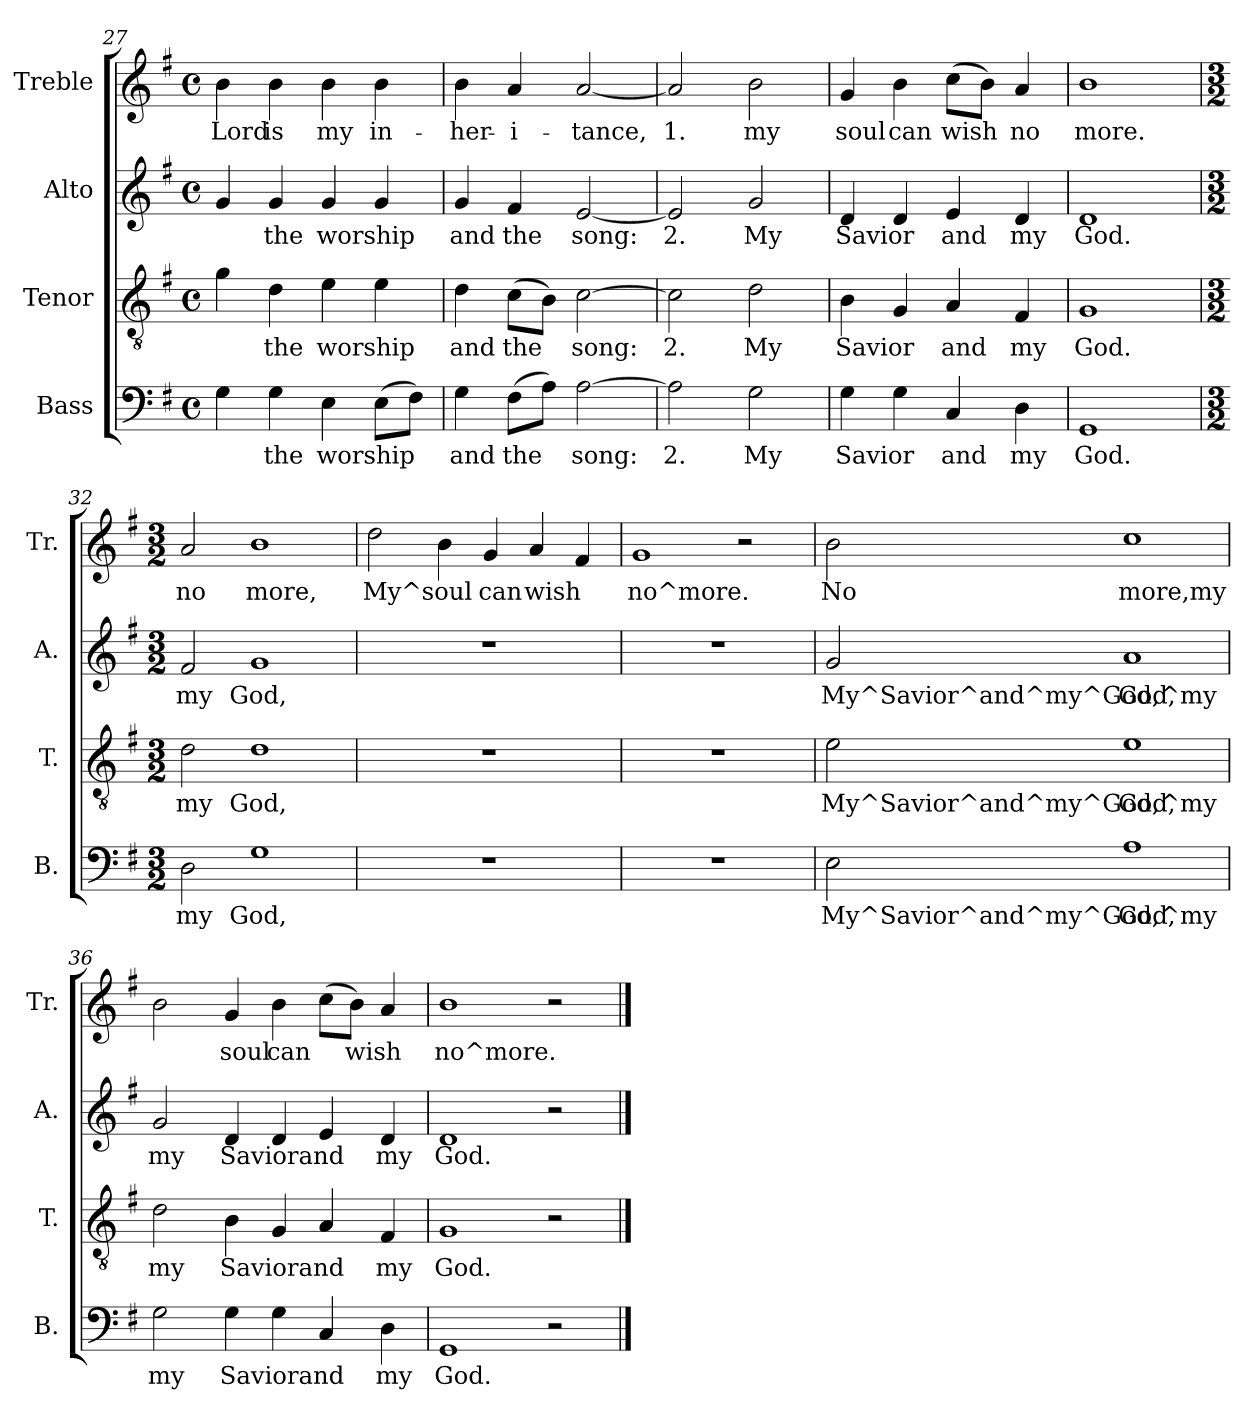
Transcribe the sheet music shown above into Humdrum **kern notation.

**kern	**text	**kern	**text	**kern	**text	**kern	**text
*part4	*part4	*part3	*part3	*part2	*part2	*part1	*part1
*staff4	*staff4	*staff3	*staff3	*staff2	*staff2	*staff1	*staff1
*I"Bass	*	*I"Tenor	*	*I"Alto	*	*I"Treble	*
*I'B.	*	*I'T.	*	*I'A.	*	*I'Tr.	*
*clefF4	*	*clefGv2	*	*clefG2	*	*clefG2	*
*k[f#]	*	*k[f#]	*	*k[f#]	*	*k[f#]	*
*G:	*	*G:	*	*G:	*	*G:	*
*M4/4	*	*M4/4	*	*M4/4	*	*M4/4	*
*met(c)	*	*met(c)	*	*met(c)	*	*met(c)	*
=27	=27	=27	=27	=27	=27	=27	=27
!	!LO:LY:a:rj	!	!LO:LY:a:rj	!	!LO:LY:b:rj	!	!LO:LY:b:rj
4G\	.	4g\	.	4g/	.	4b\	Lord
!	!LO:LY:a:rj	!	!LO:LY:a:rj	!	!LO:LY:b:rj	!	!LO:LY:b:rj
4G\	the	4d\	the	4g/	the	4b\	is
!	!LO:LY:a:rj	!	!LO:LY:a:rj	!	!LO:LY:b:rj	!	!LO:LY:b:rj
4E\	worship	4e\	worship	4g/	worship	4b\	my
!	!LO:LY:a:rj	!	!LO:LY:a:rj	!	!LO:LY:b:rj	!	!LO:LY:b:rj
(>8E\L	.	4e\	.	4g/	.	4b\	in-
!	!LO:LY:a:rj	!	!	!	!	!	!
8F#\J)	.	.	.	.	.	.	.
=28	=28	=28	=28	=28	=28	=28	=28
!	!LO:LY:a:rj	!	!LO:LY:a:rj	!	!LO:LY:b:rj	!	!LO:LY:b:rj
4G\	and	4d\	and	4g/	and	4b\	-her-
!	!LO:LY:a:rj	!	!LO:LY:a:rj	!	!LO:LY:b:rj	!	!LO:LY:b:rj
(>8F#\L	the	(>8c\L	the	4f#/	the	4a/	-i-
!	!LO:LY:a:rj	!	!LO:LY:a:rj	!	!	!	!
8A\J)	.	8B\J)	.	.	.	.	.
!	!LO:LY:a:rj	!	!LO:LY:a:rj	!	!LO:LY:b:rj	!	!LO:LY:b:rj
[<2A\	song:	[<2c\	song:	[<2e/	song:	[<2a/	-tance,
!!LO:LB:g=z
=29	=29	=29	=29	=29	=29	=29	=29
!	!LO:LY:a:rj	!	!LO:LY:a:rj	!	!LO:LY:b:rj	!	!LO:LY:b:rj
2A\]	2.	2c\]	2.	2e/]	2.	2a/]	1.
!	!LO:LY:a:rj	!	!LO:LY:a:rj	!	!LO:LY:b:rj	!	!LO:LY:b:rj
2G\	My	2d\	My	2g/	My	2b\	my
=30	=30	=30	=30	=30	=30	=30	=30
!	!LO:LY:a:rj	!	!LO:LY:a:rj	!	!LO:LY:b:rj	!	!LO:LY:b:rj
4G\	Savior	4B\	Savior	4d/	Savior	4g/	soul
!	!LO:LY:a:rj	!	!LO:LY:a:rj	!	!LO:LY:b:rj	!	!LO:LY:b:rj
4G\	.	4G/	.	4d/	.	4b\	can
!	!LO:LY:a:rj	!	!LO:LY:a:rj	!	!LO:LY:b:rj	!	!LO:LY:b:rj
4C/	and	4A/	and	4e/	and	(>8cc\L	wish
!	!	!	!	!	!	!	!LO:LY:b:rj
.	.	.	.	.	.	8b\J)	.
!	!LO:LY:a:rj	!	!LO:LY:a:rj	!	!LO:LY:b:rj	!	!LO:LY:b:rj
4D\	my	4F#/	my	4d/	my	4a/	no
=31	=31	=31	=31	=31	=31	=31	=31
!	!LO:LY:a:rj	!	!LO:LY:a:rj	!	!LO:LY:b:rj	!	!LO:LY:b:rj
1GG	God.	1G	God.	1d	God.	1b	more.
=32	=32	=32	=32	=32	=32	=32	=32
*M3/2	*	*M3/2	*	*M3/2	*	*M3/2	*
!	!LO:LY:a:rj	!	!LO:LY:a:rj	!	!LO:LY:b:rj	!	!LO:LY:b:rj
2D\	my	2d\	my	2f#/	my	2a/	no
!	!LO:LY:a:rj	!	!LO:LY:a:rj	!	!LO:LY:b:rj	!	!LO:LY:b:rj
1G	God,	1d	God,	1g	God,	1b	more,
=33	=33	=33	=33	=33	=33	=33	=33
!	!	!	!	!	!	!	!LO:LY:b:rj
1.r	.	1.r	.	1.r	.	2dd\	My^soul
!	!	!	!	!	!	!	!LO:LY:b:rj
.	.	.	.	.	.	4b\	.
!	!	!	!	!	!	!	!LO:LY:b:rj
.	.	.	.	.	.	4g/	can
!	!	!	!	!	!	!	!LO:LY:b:rj
.	.	.	.	.	.	4a/	wish
!	!	!	!	!	!	!	!LO:LY:b:rj
.	.	.	.	.	.	4f#/	.
=34	=34	=34	=34	=34	=34	=34	=34
!	!	!	!	!	!	!	!LO:LY:b:rj
1.r	.	1.r	.	1.r	.	1g	no^more.
.	.	.	.	.	.	2r	.
=35	=35	=35	=35	=35	=35	=35	=35
!	!LO:LY:a:rj	!	!LO:LY:a:rj	!	!LO:LY:b:rj	!	!LO:LY:b:rj
2E\	My^Savior^and^my^God,^my	2e\	My^Savior^and^my^God,^my	2g/	My^Savior^and^my^God,^my	2b\	No
!	!LO:LY:a:rj	!	!LO:LY:a:rj	!	!LO:LY:b:rj	!	!LO:LY:b:rj
1A	God,	1e	God,	1a	God,	1cc	more,my
=36	=36	=36	=36	=36	=36	=36	=36
!	!LO:LY:a:rj	!	!LO:LY:a:rj	!	!LO:LY:b:rj	!	!LO:LY:b:rj
2G\	my	2d\	my	2g/	my	2b\	.
!	!LO:LY:a:rj	!	!LO:LY:a:rj	!	!LO:LY:b:rj	!	!LO:LY:b:rj
4G\	Saviorand	4B\	Saviorand	4d/	Saviorand	4g/	soul
!	!LO:LY:a:rj	!	!LO:LY:a:rj	!	!LO:LY:b:rj	!	!LO:LY:b:rj
4G\	.	4G/	.	4d/	.	4b\	can
!	!LO:LY:a:rj	!	!LO:LY:a:rj	!	!LO:LY:b:rj	!	!LO:LY:b:rj
4C/	.	4A/	.	4e/	.	(>8cc\L	.
!	!	!	!	!	!	!	!LO:LY:b:rj
.	.	.	.	.	.	8b\J)	wish
!	!LO:LY:a:rj	!	!LO:LY:a:rj	!	!LO:LY:b:rj	!	!LO:LY:b:rj
4D\	my	4F#/	my	4d/	my	4a/	.
=37	=37	=37	=37	=37	=37	=37	=37
!	!LO:LY:a:rj	!	!LO:LY:a:rj	!	!LO:LY:b:rj	!	!LO:LY:b:rj
1GG	God.	1G	God.	1d	God.	1b	no^more.
2r	.	2r	.	2r	.	2r	.
==	==	==	==	==	==	==	==
*-	*-	*-	*-	*-	*-	*-	*-
